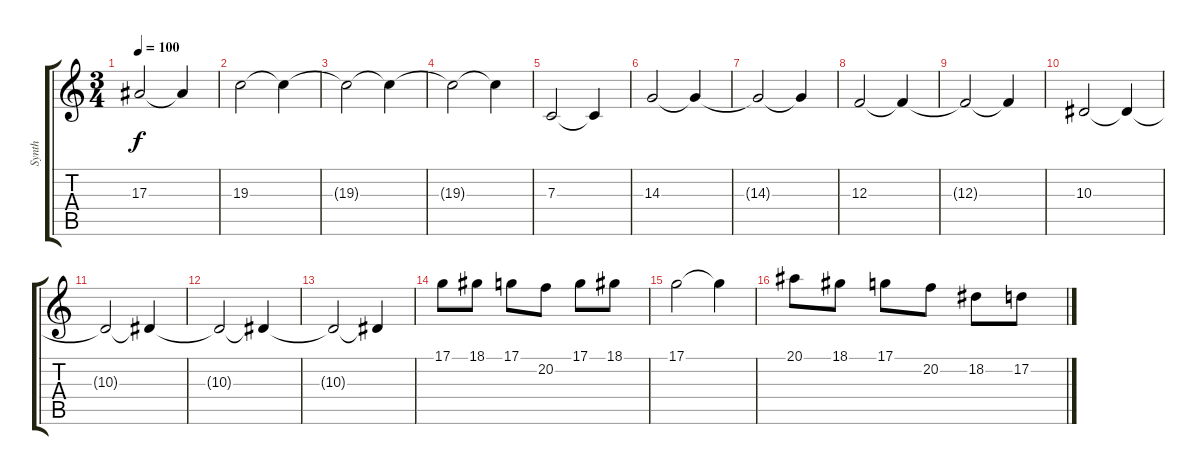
\track ("Synth" "Synth") {instrument synthvoice}
\staff {score tabs}
\tuning (D4 A3 F3 C3 G2 D2) {hide}
\ts (3 4)
\tempo 100
\clef g2
\ks c
17.3.2{dy f} 17.3{t}.4 |
19.3.2 19.3{t}.4 |
19.3{t}.2 19.3{t}.4 |
19.3{t}.2 19.3{t}.4 |
7.3.2 7.3{t}.4 |
14.3.2 14.3{t}.4 |
14.3{t}.2 14.3{t}.4 |
12.3.2 12.3{t}.4 |
12.3{t}.2 12.3{t}.4 |
10.3.2 10.3{t}.4 |
10.3{t}.2 10.3{t}.4 |
10.3{t}.2 10.3{t}.4 |
10.3{t}.2 10.3{t}.4 |
17.1.8{volume 9 instrument synthvoice} 18.1.8 17.1.8 20.2.8 17.1.8 18.1.8 |
17.1.2 17.1{t}.4 |
20.1.8 18.1.8 17.1.8 20.2.8 18.2.8 17.2.8
